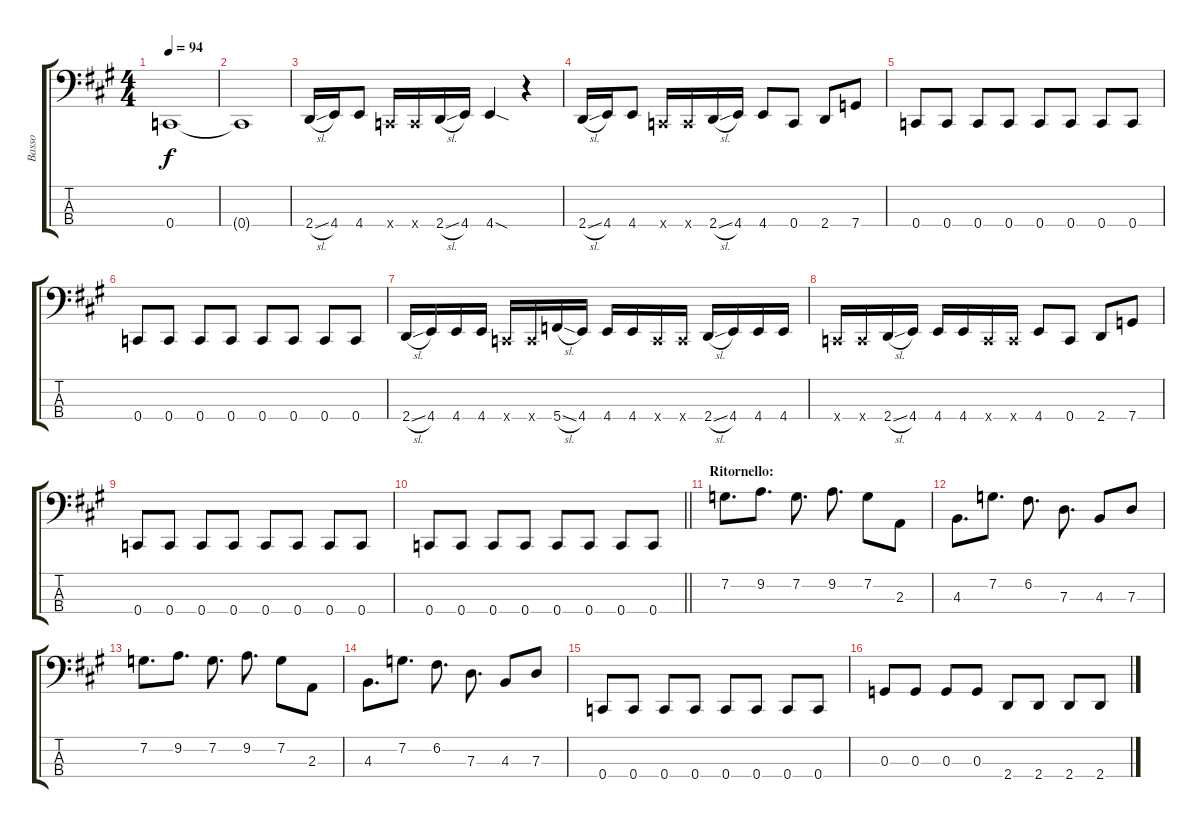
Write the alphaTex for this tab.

\track ("Basso" "Basso") {instrument electricbassfinger}
\staff {score tabs}
\tuning (F2 C2 G1 C1) {hide}
\ts (4 4)
\tempo 94
\clef f4
\ks a
0.4.1{dy f} |
0.4{t}.1 |
2.4{sl}.16 4.4.16 4.4.8 0.4{x}.16 0.4{x}.16 2.4{sl}.16 4.4.16 4.4{sod}.4 r.4 |
2.4{sl}.16 4.4.16 4.4.8 0.4{x}.16 0.4{x}.16 2.4{sl}.16 4.4.16 4.4.8 0.4.8 2.4.8 7.4.8 |
0.4.8 0.4.8 0.4.8 0.4.8 0.4.8 0.4.8 0.4.8 0.4.8 |
0.4.8 0.4.8 0.4.8 0.4.8 0.4.8 0.4.8 0.4.8 0.4.8 |
2.4{sl}.16 4.4.16 4.4.16 4.4.16 0.4{x}.16 0.4{x}.16 5.4{sl}.16 4.4.16 4.4.16 4.4.16 0.4{x}.16 0.4{x}.16 2.4{sl}.16 4.4.16 4.4.16 4.4.16 |
0.4{x}.16 0.4{x}.16 2.4{sl}.16 4.4.16 4.4.16 4.4.16 0.4{x}.16 0.4{x}.16 4.4.8 0.4.8 2.4.8 7.4.8 |
0.4.8 0.4.8 0.4.8 0.4.8 0.4.8 0.4.8 0.4.8 0.4.8 |
\barLineRight lightlight
0.4.8 0.4.8 0.4.8 0.4.8 0.4.8 0.4.8 0.4.8 0.4.8 |
\section ("" "Ritornello:")
7.2.8{d} 9.2.8{d} 7.2.8{d} 9.2.8{d} 7.2.8 2.3.8 |
4.3.8{d} 7.2.8{d} 6.2.8{d} 7.3.8{d} 4.3.8 7.3.8 |
7.2.8{d} 9.2.8{d} 7.2.8{d} 9.2.8{d} 7.2.8 2.3.8 |
4.3.8{d} 7.2.8{d} 6.2.8{d} 7.3.8{d} 4.3.8 7.3.8 |
0.4.8 0.4.8 0.4.8 0.4.8 0.4.8 0.4.8 0.4.8 0.4.8 |
0.3.8 0.3.8 0.3.8 0.3.8 2.4.8 2.4.8 2.4.8 2.4.8
